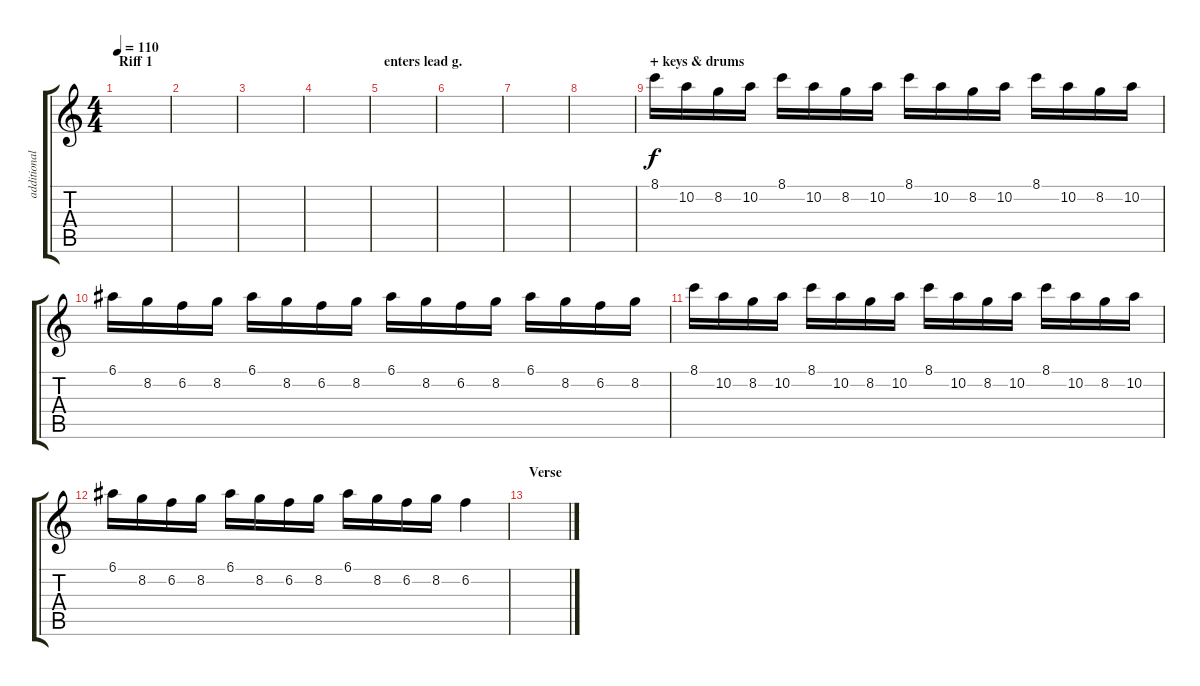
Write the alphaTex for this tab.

\track ("additional guitars" "additional") {instrument distortionguitar}
\staff {score tabs}
\tuning (E4 B3 G3 D3 A2 E2) {hide}
\ts (4 4)
\section ("" "Riff 1")
\tempo 110
\clef g2
\ks c
|
|
|
|
\section ("" "enters lead g.")
|
|
|
|
\section ("" "+ keys & drums")
8.1.16{balance 13} 10.2.16 8.2.16 10.2.16 8.1.16 10.2.16 8.2.16 10.2.16 8.1.16 10.2.16 8.2.16 10.2.16 8.1.16 10.2.16 8.2.16 10.2.16 |
6.1.16 8.2.16 6.2.16 8.2.16 6.1.16 8.2.16 6.2.16 8.2.16 6.1.16 8.2.16 6.2.16 8.2.16 6.1.16 8.2.16 6.2.16 8.2.16 |
8.1.16{balance 13} 10.2.16 8.2.16 10.2.16 8.1.16 10.2.16 8.2.16 10.2.16 8.1.16 10.2.16 8.2.16 10.2.16 8.1.16 10.2.16 8.2.16 10.2.16 |
6.1.16 8.2.16 6.2.16 8.2.16 6.1.16 8.2.16 6.2.16 8.2.16 6.1.16 8.2.16 6.2.16 8.2.16 6.2.4 |
\section ("" "Verse")
